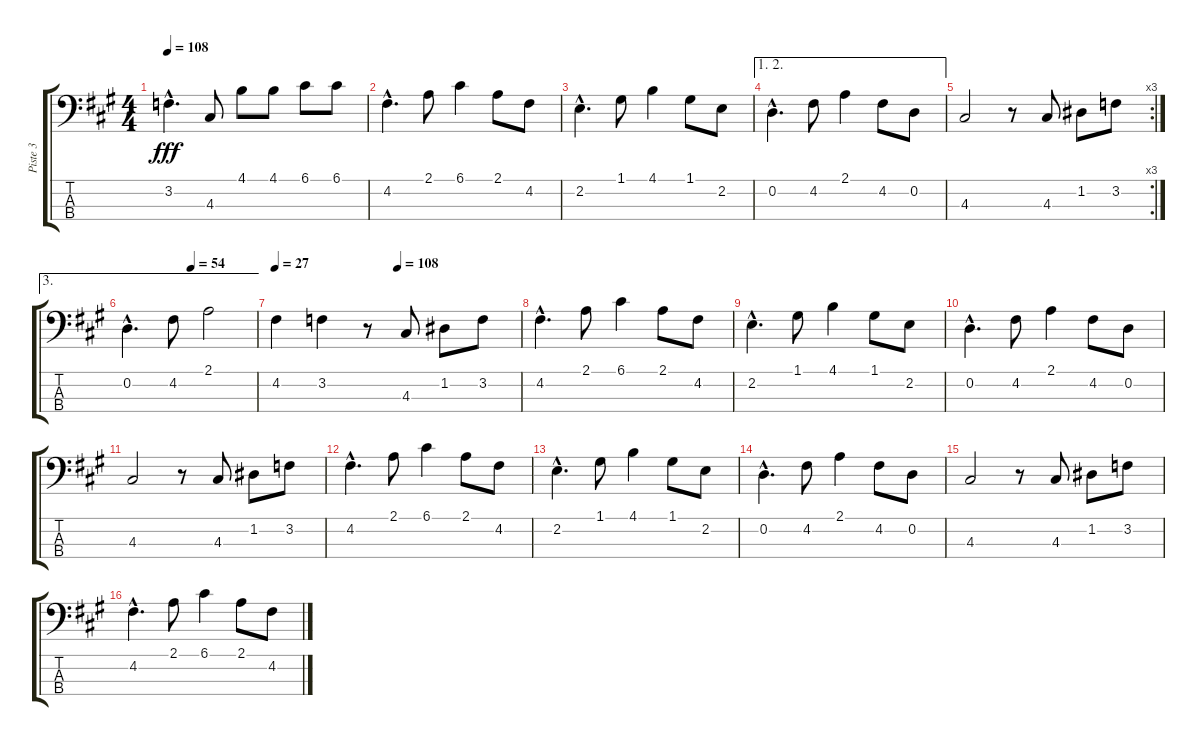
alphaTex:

\track ("Piste 3" "Piste 3") {instrument electricbassfinger}
\staff {score tabs}
\tuning (G2 D2 A1 E1) {hide}
\ts (4 4)
\tempo 108
\clef f4
\ks f#minor
3.2{hac}.4{d dy fff} 4.3.8 4.1.8 4.1.8 6.1.8 6.1.8 |
4.2{hac}.4{d} 2.1.8 6.1.4 2.1.8 4.2.8 |
2.2{hac}.4{d} 1.1.8 4.1.4 1.1.8 2.2.8 |
\ae (1 2)
0.2{hac}.4{d} 4.2.8 2.1.4 4.2.8 0.2.8 |
\rc 3
4.3.2 r.8 4.3.8 1.2.8 3.2.8 |
\ae 3
\tempo (54 0.5)
0.2{hac}.4{d} 4.2.8 2.1.2 |
\tempo 27
\tempo (108 0.5)
4.2.4 3.2.4 r.8 4.3.8 1.2.8 3.2.8 |
4.2{hac}.4{d} 2.1.8 6.1.4 2.1.8 4.2.8 |
2.2{hac}.4{d} 1.1.8 4.1.4 1.1.8 2.2.8 |
0.2{hac}.4{d} 4.2.8 2.1.4 4.2.8 0.2.8 |
4.3.2 r.8 4.3.8 1.2.8 3.2.8 |
4.2{hac}.4{d} 2.1.8 6.1.4 2.1.8 4.2.8 |
2.2{hac}.4{d} 1.1.8 4.1.4 1.1.8 2.2.8 |
0.2{hac}.4{d} 4.2.8 2.1.4 4.2.8 0.2.8 |
4.3.2 r.8 4.3.8 1.2.8 3.2.8 |
4.2{hac}.4{d} 2.1.8 6.1.4 2.1.8 4.2.8
